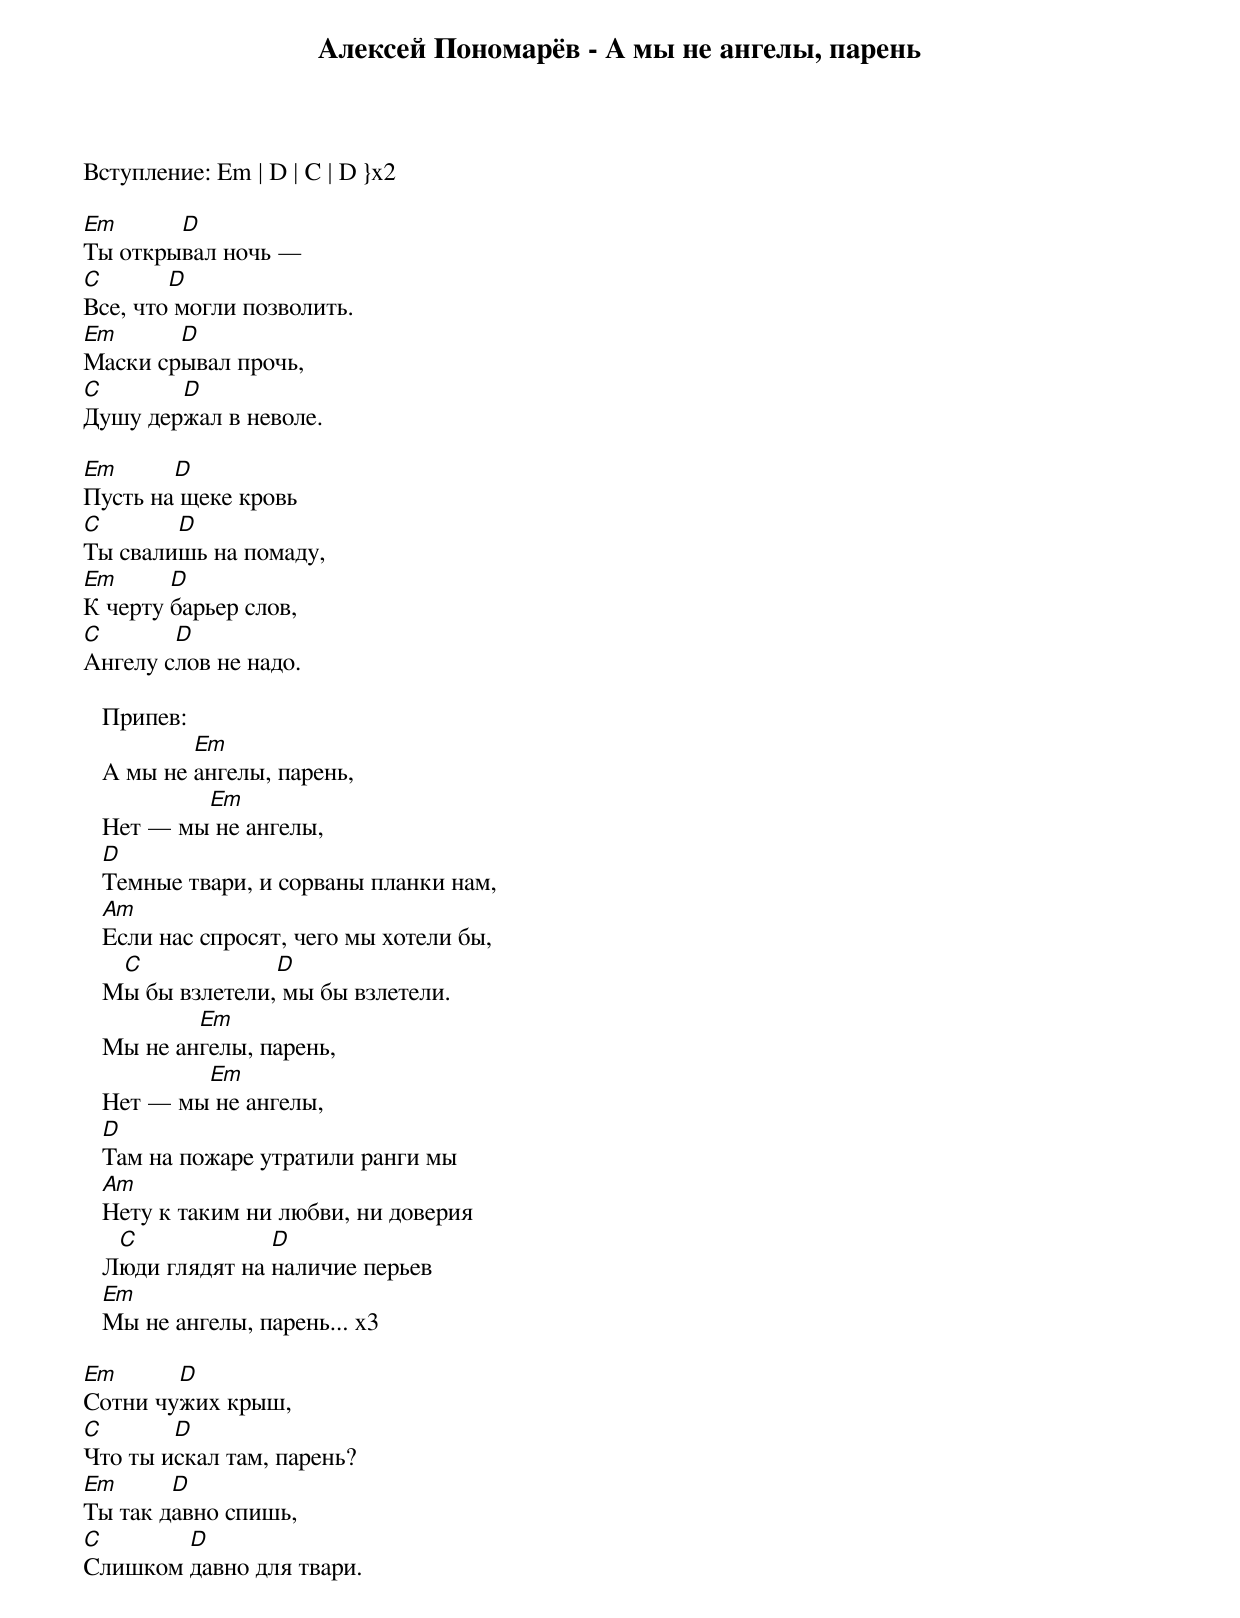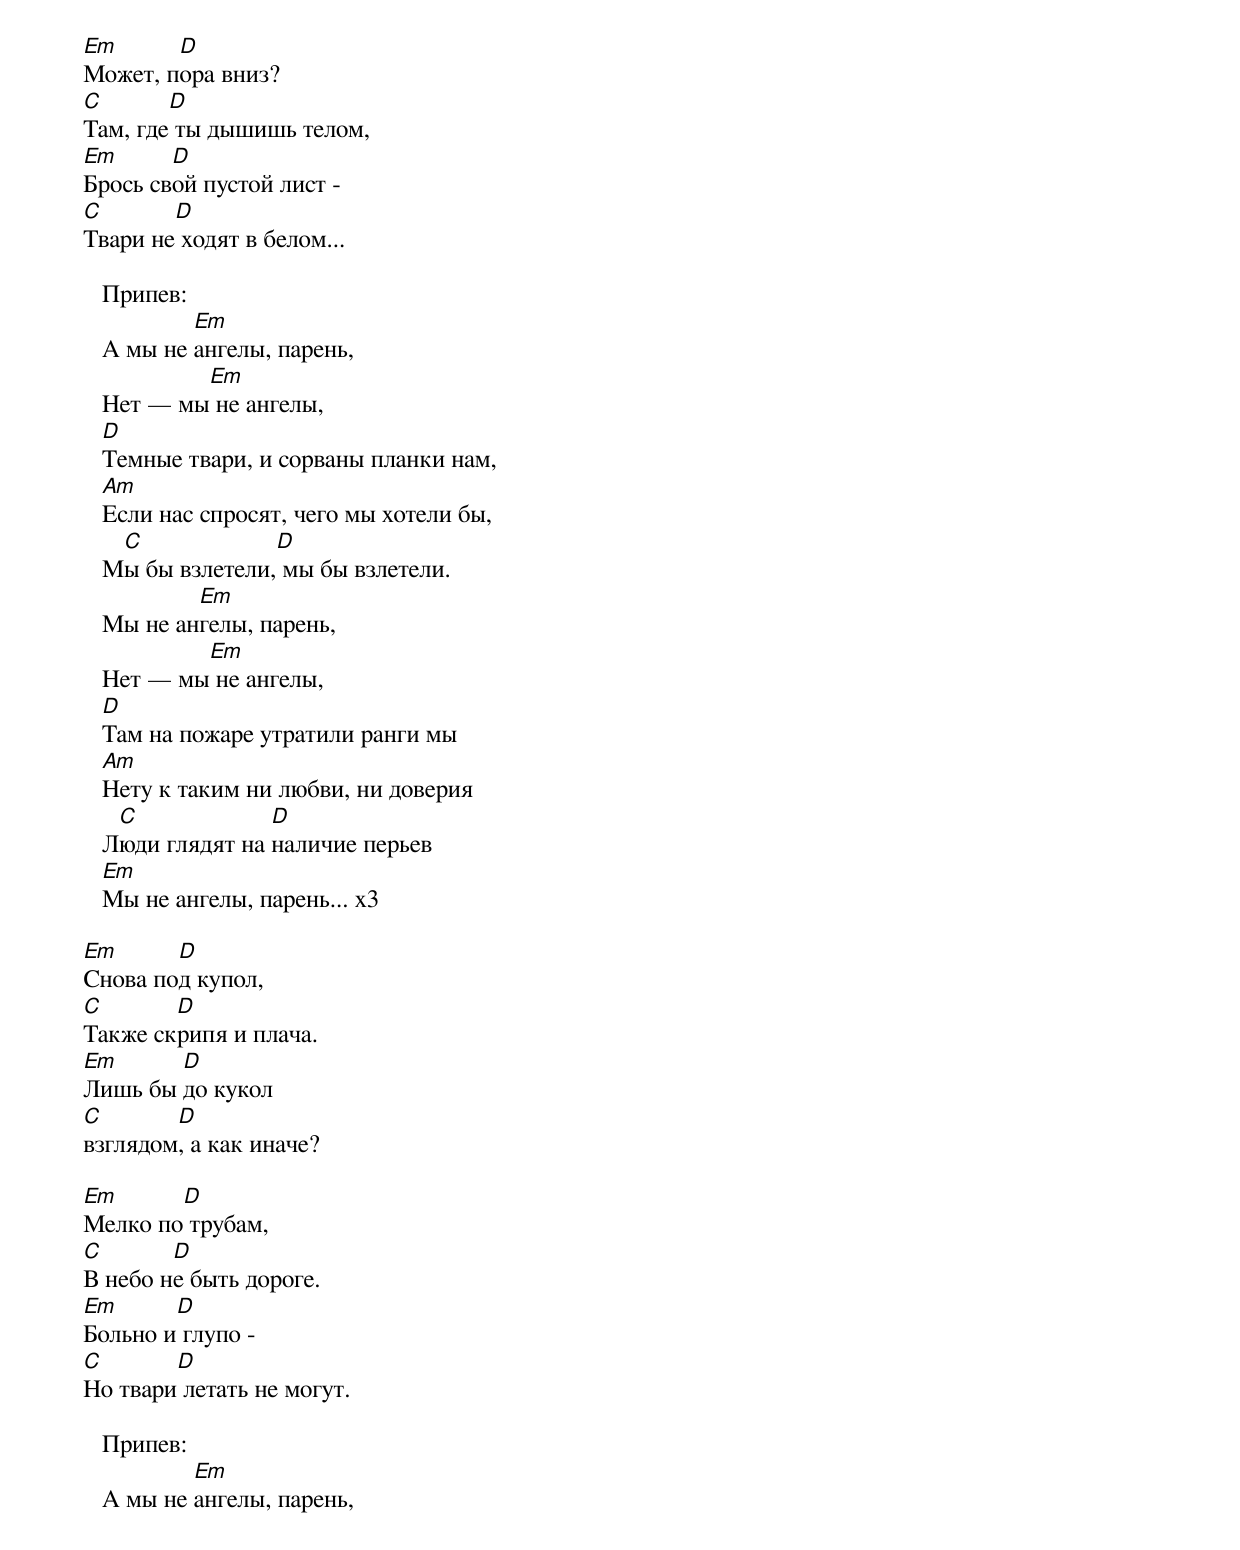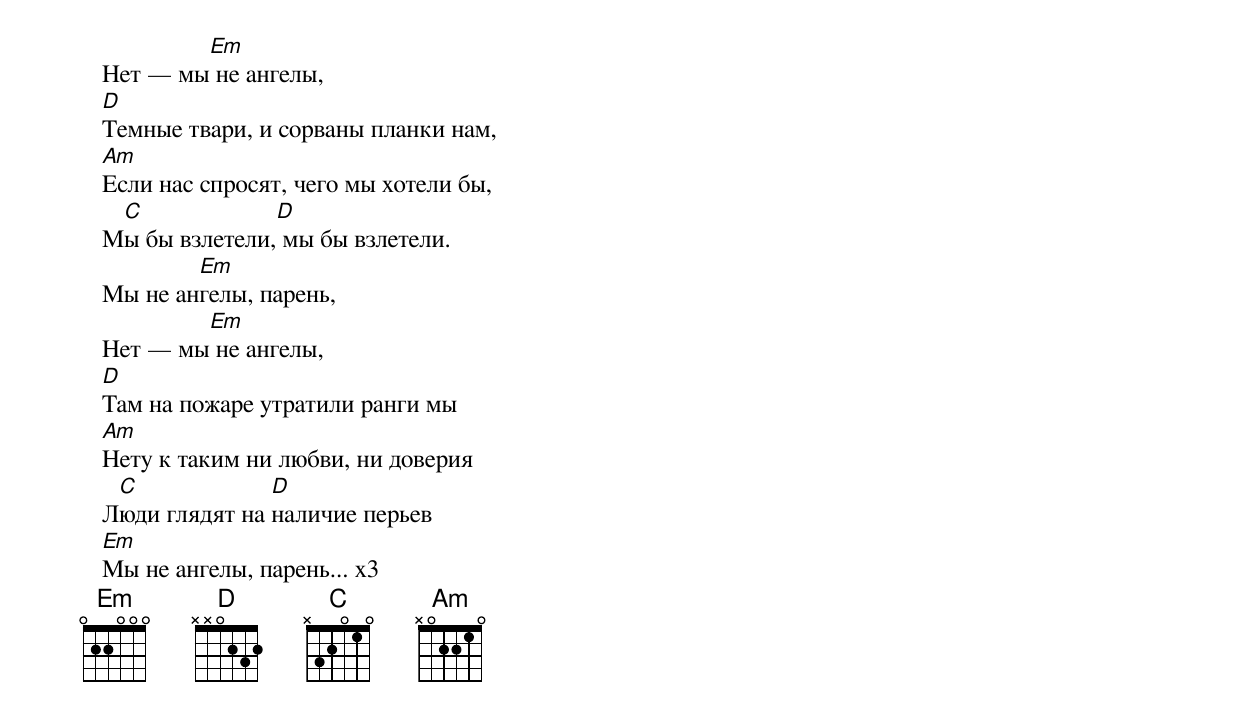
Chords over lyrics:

Алексей Пономарёв - А мы не ангелы, парень

Вступление: Em | D | C | D }x2

Em      D
Ты открывал ночь —
C       D
Все, что могли позволить.
Em      D
Маски срывал прочь,
C       D
Душу держал в неволе.

Em      D
Пусть на щеке кровь
C       D
Ты свалишь на помаду,
Em      D
К черту барьер слов,
C       D
Ангелу слов не надо.

   Припев:
           Em
   А мы не ангелы, парень,
           Em
   Нет — мы не ангелы,
   D
   Темные твари, и сорваны планки нам,
   Am
   Если нас спросят, чего мы хотели бы,
    C             D
   Мы бы взлетели, мы бы взлетели.
           Em
   Мы не ангелы, парень,
           Em
   Нет — мы не ангелы,
   D
   Там на пожаре утратили ранги мы
   Am
   Нету к таким ни любви, ни доверия
    C             D
   Люди глядят на наличие перьев
   Em
   Мы не ангелы, парень... x3

Em      D
Сотни чужих крыш,
C       D
Что ты искал там, парень?
Em      D
Ты так давно спишь,
C       D
Слишком давно для твари.

Em      D
Может, пора вниз?
C       D
Там, где ты дышишь телом,
Em      D
Брось свой пустой лист -
C       D
Твари не ходят в белом...

   Припев:
           Em
   А мы не ангелы, парень,
           Em
   Нет — мы не ангелы,
   D
   Темные твари, и сорваны планки нам,
   Am
   Если нас спросят, чего мы хотели бы,
    C             D
   Мы бы взлетели, мы бы взлетели.
           Em
   Мы не ангелы, парень,
           Em
   Нет — мы не ангелы,
   D
   Там на пожаре утратили ранги мы
   Am
   Нету к таким ни любви, ни доверия
    C             D
   Люди глядят на наличие перьев
   Em
   Мы не ангелы, парень... x3

Em      D
Снова под купол,
C       D
Также скрипя и плача.
Em      D
Лишь бы до кукол
C       D
взглядом, а как иначе?

Em      D
Мелко по трубам,
C       D
В небо не быть дороге.
Em      D
Больно и глупо -
C       D
Но твари летать не могут.

   Припев:
           Em
   А мы не ангелы, парень,
           Em
   Нет — мы не ангелы,
   D
   Темные твари, и сорваны планки нам,
   Am
   Если нас спросят, чего мы хотели бы,
    C             D
   Мы бы взлетели, мы бы взлетели.
           Em
   Мы не ангелы, парень,
           Em
   Нет — мы не ангелы,
   D
   Там на пожаре утратили ранги мы
   Am
   Нету к таким ни любви, ни доверия
    C             D
   Люди глядят на наличие перьев
   Em
   Мы не ангелы, парень... x3
